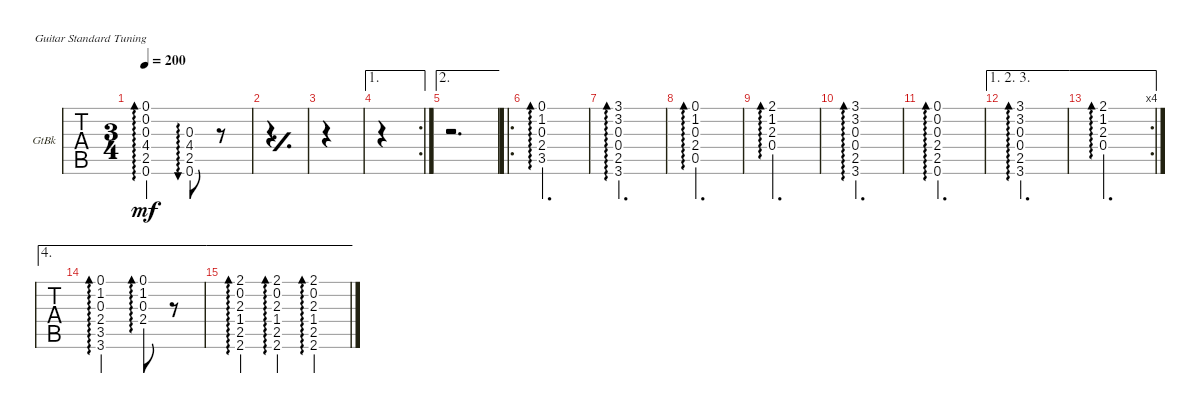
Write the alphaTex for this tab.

\defaultSystemsLayout 4
\bracketExtendMode groupsimilarinstruments
\firstSystemTrackNameOrientation horizontal
\otherSystemsTrackNameOrientation horizontal
\track ("GtrBk" "GtBk") {mute instrument acousticguitarsteel}
\staff {tabs}
\tuning (E4 B3 G3 D3 A2 E2)
\ts (3 4)
\tempo 200
\clef g2
\ks c
(0.1 0.2 0.3 4.4 2.5 0.6).2{ad 0 dy mf} (0.3 4.4 2.5 0.6).8{au 0} r.8 |
\simile simple
|
\simile none
|
\ae 1
\rc 2
|
\ae 2
r.2{d} |
\ro
(0.1 1.2 0.3 2.4 3.5).2{d ad 0} |
(3.1 3.2 0.3 0.4 2.5 3.6).2{d ad 0} |
(0.1 1.2 0.3 2.4 0.5).2{d ad 0} |
(2.1 1.2 2.3 0.4).2{d ad 0} |
(3.1 3.2 0.3 0.4 2.5 3.6).2{d ad 0} |
(0.1 0.2 0.3 2.4 2.5 0.6).2{d ad 0} |
\ae (1 2 3)
(3.1 3.2 0.3 0.4 2.5 3.6).2{d ad 0} |
\ae (1 2 3)
\rc 4
(2.1 1.2 2.3 0.4).2{d ad 0} |
\ae 4
(0.1 1.2 0.3 2.4 3.5 3.6).2{ad 0} (0.1 1.2 0.3 2.4).8{ad 0} r.8 |
\ae 4
(2.1 0.2 2.3 1.4 2.5 2.6).4{ad 0} (2.1 0.2 2.3 1.4 2.5 2.6).4{ad 0} (2.1 0.2 2.3 1.4 2.5 2.6).4{ad 0}
